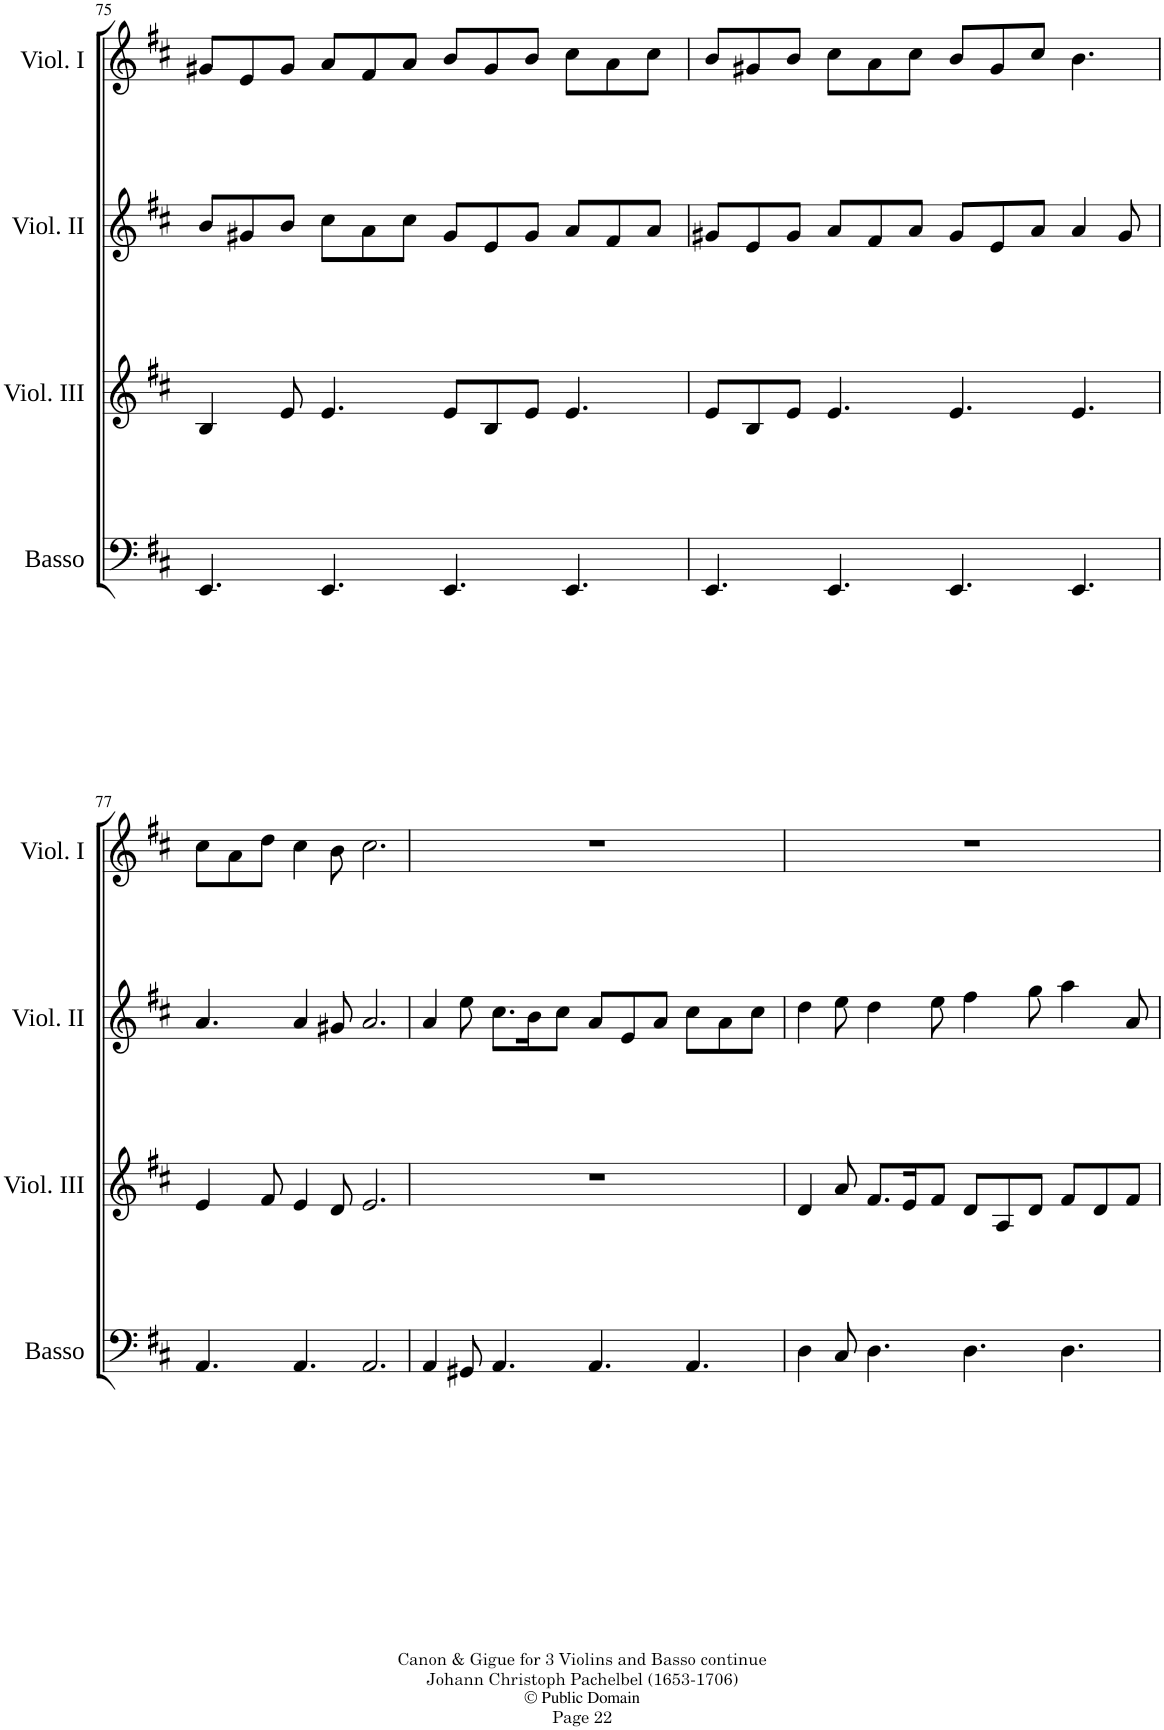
**kern	**kern	**kern	**kern
*part4	*part3	*part2	*part1
*staff4	*staff3	*staff2	*staff1
*I"Basso	*I"Violino III	*I"Violino II	*I"Violino I
*I'Basso	*I'Viol. III	*I'Viol. II	*I'Viol. I
!!LO:PB:g=z
*clefF4	*clefG2	*clefG2	*clefG2
*k[f#c#]	*k[f#c#]	*k[f#c#]	*k[f#c#]
*M12/8	*M12/8	*M12/8	*M12/8
=75	=75	=75	=75
4.EE/	4B/	8b/L	8g#X/L
.	.	8g#X/	8e/
.	8e/	8b/J	8g#/J
4.EE/	4.e/	8cc#\L	8a/L
.	.	8a\	8f#/
.	.	8cc#\J	8a/J
4.EE/	8e/L	8g#/L	8b/L
.	8B/	8e/	8g#/
.	8e/J	8g#/J	8b/J
4.EE/	4.e/	8a/L	8cc#\L
.	.	8f#/	8a\
.	.	8a/J	8cc#\J
=76	=76	=76	=76
4.EE/	8e/L	8g#X/L	8b/L
.	8B/	8e/	8g#X/
.	8e/J	8g#/J	8b/J
4.EE/	4.e/	8a/L	8cc#\L
.	.	8f#/	8a\
.	.	8a/J	8cc#\J
4.EE/	4.e/	8g#/L	8b/L
.	.	8e/	8g#/
.	.	8a/J	8cc#/J
4.EE/	4.e/	4a/	4.b\
.	.	8g#/	.
!!LO:LB:g=z
=77	=77	=77	=77
4.AA/	4e/	4.a/	8cc#\L
.	.	.	8a\
.	8f#/	.	8dd\J
4.AA/	4e/	4a/	4cc#\
.	8d/	8g#X/	8b\
2.AA/	2.e/	2.a/	2.cc#\
=78	=78	=78	=78
4AA/	1.r	4a/	1.r
8GG#X/	.	8ee\	.
4.AA/	.	8.cc#\L	.
.	.	16b\K	.
.	.	8cc#\J	.
4.AA/	.	8a/L	.
.	.	8e/	.
.	.	8a/J	.
4.AA/	.	8cc#\L	.
.	.	8a\	.
.	.	8cc#\J	.
=79	=79	=79	=79
4D\	4d/	4dd\	1.r
8C#/	8a/	8ee\	.
4.D\	8.f#/L	4dd\	.
.	16e/K	.	.
.	8f#/J	8ee\	.
4.D\	8d/L	4ff#\	.
.	8A/	.	.
.	8d/J	8gg\	.
4.D\	8f#/L	4aa\	.
.	8d/	.	.
.	8f#/J	8a/	.
=	=	=	=
*-	*-	*-	*-
